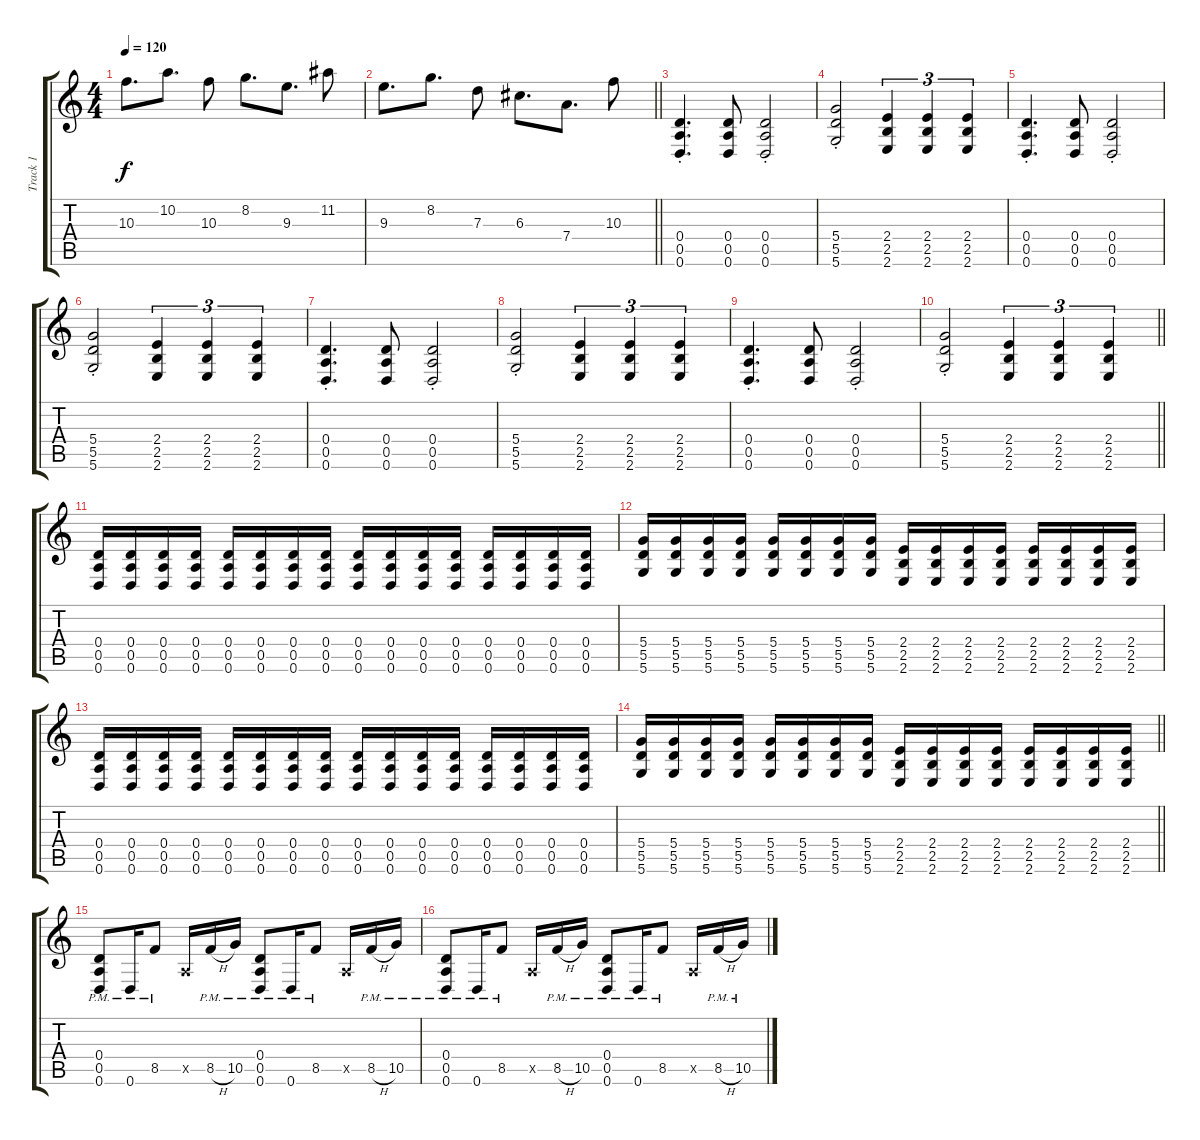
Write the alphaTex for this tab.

\track ("Track 1" "Track 1") {instrument overdrivenguitar}
\staff {score tabs}
\tuning (E4 B3 G3 D3 A2 D2) {hide}
\ts (4 4)
\tempo 120
\clef g2
\ks c
10.3.8{d dy f} 10.2.8{d} 10.3.8 8.2.8{d} 9.3.8{d} 11.2.8 |
\barLineRight lightlight
9.3.8{d} 8.2.8{d} 7.3.8 6.3.8{d} 7.4.8{d} 10.3.8 |
\section ("" "")
(0.4{st} 0.5{st} 0.6{st}).4{d} (0.4 0.5 0.6).8 (0.4{st} 0.5{st} 0.6{st}).2 |
(5.4{st} 5.5{st} 5.6{st}).2 (2.4 2.5 2.6).4{tu (3 2)} (2.4 2.5 2.6).4{tu (3 2)} (2.4 2.5 2.6).4{tu (3 2)} |
(0.4{st} 0.5{st} 0.6{st}).4{d} (0.4 0.5 0.6).8 (0.4{st} 0.5{st} 0.6{st}).2 |
(5.4{st} 5.5{st} 5.6{st}).2 (2.4 2.5 2.6).4{tu (3 2)} (2.4 2.5 2.6).4{tu (3 2)} (2.4 2.5 2.6).4{tu (3 2)} |
(0.4{st} 0.5{st} 0.6{st}).4{d} (0.4 0.5 0.6).8 (0.4{st} 0.5{st} 0.6{st}).2 |
(5.4{st} 5.5{st} 5.6{st}).2 (2.4 2.5 2.6).4{tu (3 2)} (2.4 2.5 2.6).4{tu (3 2)} (2.4 2.5 2.6).4{tu (3 2)} |
(0.4{st} 0.5{st} 0.6{st}).4{d} (0.4 0.5 0.6).8 (0.4{st} 0.5{st} 0.6{st}).2 |
\barLineRight lightlight
(5.4{st} 5.5{st} 5.6{st}).2 (2.4 2.5 2.6).4{tu (3 2)} (2.4 2.5 2.6).4{tu (3 2)} (2.4 2.5 2.6).4{tu (3 2)} |
\section ("" "")
(0.4 0.5 0.6).16 (0.4 0.5 0.6).16 (0.4 0.5 0.6).16 (0.4 0.5 0.6).16 (0.4 0.5 0.6).16 (0.4 0.5 0.6).16 (0.4 0.5 0.6).16 (0.4 0.5 0.6).16 (0.4 0.5 0.6).16 (0.4 0.5 0.6).16 (0.4 0.5 0.6).16 (0.4 0.5 0.6).16 (0.4 0.5 0.6).16 (0.4 0.5 0.6).16 (0.4 0.5 0.6).16 (0.4 0.5 0.6).16 |
(5.4 5.5 5.6).16 (5.4 5.5 5.6).16 (5.4 5.5 5.6).16 (5.4 5.5 5.6).16 (5.4 5.5 5.6).16 (5.4 5.5 5.6).16 (5.4 5.5 5.6).16 (5.4 5.5 5.6).16 (2.4 2.5 2.6).16 (2.4 2.5 2.6).16 (2.4 2.5 2.6).16 (2.4 2.5 2.6).16 (2.4 2.5 2.6).16 (2.4 2.5 2.6).16 (2.4 2.5 2.6).16 (2.4 2.5 2.6).16 |
(0.4 0.5 0.6).16 (0.4 0.5 0.6).16 (0.4 0.5 0.6).16 (0.4 0.5 0.6).16 (0.4 0.5 0.6).16 (0.4 0.5 0.6).16 (0.4 0.5 0.6).16 (0.4 0.5 0.6).16 (0.4 0.5 0.6).16 (0.4 0.5 0.6).16 (0.4 0.5 0.6).16 (0.4 0.5 0.6).16 (0.4 0.5 0.6).16 (0.4 0.5 0.6).16 (0.4 0.5 0.6).16 (0.4 0.5 0.6).16 |
\barLineRight lightlight
(5.4 5.5 5.6).16 (5.4 5.5 5.6).16 (5.4 5.5 5.6).16 (5.4 5.5 5.6).16 (5.4 5.5 5.6).16 (5.4 5.5 5.6).16 (5.4 5.5 5.6).16 (5.4 5.5 5.6).16 (2.4 2.5 2.6).16 (2.4 2.5 2.6).16 (2.4 2.5 2.6).16 (2.4 2.5 2.6).16 (2.4 2.5 2.6).16 (2.4 2.5 2.6).16 (2.4 2.5 2.6).16 (2.4 2.5 2.6).16 |
\section ("" "")
(0.4{pm} 0.5{pm} 0.6{pm}).8 0.6{pm}.16 8.5{pm}.8 0.5{x}.16 8.5{h pm}.16 10.5{pm}.16 (0.4{pm} 0.5{pm} 0.6{pm}).8 0.6{pm}.16 8.5{pm}.8 0.5{x}.16 8.5{h pm}.16 10.5{pm}.16 |
(0.4{pm} 0.5{pm} 0.6{pm}).8 0.6{pm}.16 8.5{pm}.8 0.5{x}.16 8.5{h pm}.16 10.5{pm}.16 (0.4{pm} 0.5{pm} 0.6{pm}).8 0.6{pm}.16 8.5{pm}.8 0.5{x}.16 8.5{h pm}.16 10.5{pm}.16
